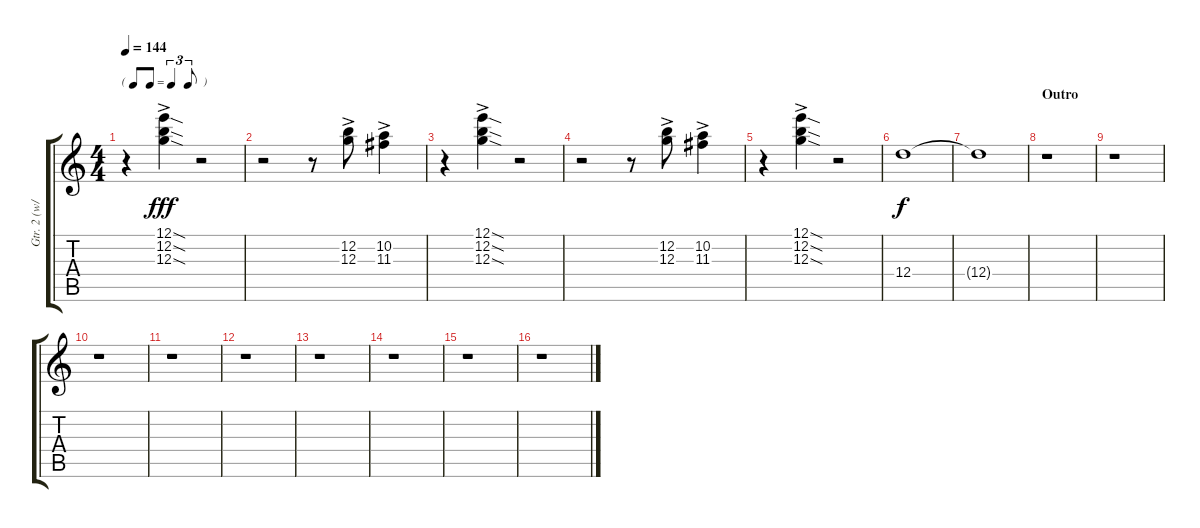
\track ("Gtr. 2 (w/dist.)" "Gtr. 2 (w/") {instrument distortionguitar}
\staff {score tabs}
\tuning (E4 B3 G3 D3 A2 E2) {hide}
\ts (4 4)
\tf triplet8th
\tempo 144
\clef g2
\ks c
r.4{dy fff} (12.1{sod ac} 12.2{sod ac} 12.3{sod ac}).4 r.2 |
r.2 r.8 (12.2{ac} 12.3{ac}).8 (10.2{ac} 11.3{ac}).4 |
r.4 (12.1{sod ac} 12.2{sod ac} 12.3{sod ac}).4 r.2 |
r.2 r.8 (12.2{ac} 12.3{ac}).8 (10.2{ac} 11.3{ac}).4 |
r.4 (12.1{sod ac} 12.2{sod ac} 12.3{sod ac}).4 r.2 |
12.4.1{dy f} |
12.4{t}.1 |
\section ("" "Outro")
r.1 |
r.1 |
r.1 |
r.1 |
r.1 |
r.1 |
r.1 |
r.1 |
r.1
